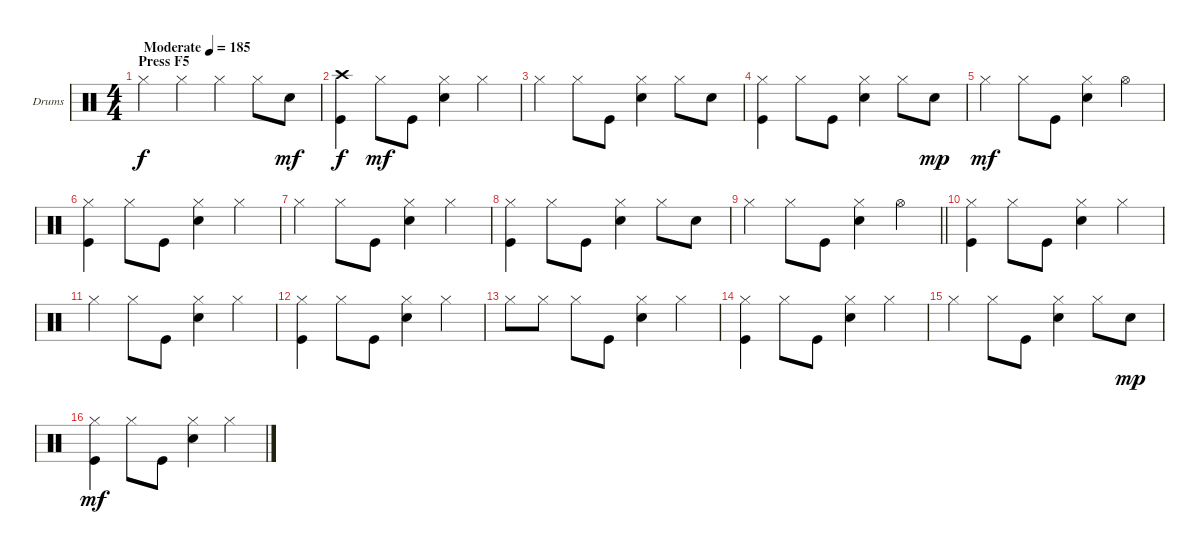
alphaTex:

\bracketExtendMode groupsimilarinstruments
\firstSystemTrackNameOrientation horizontal
\otherSystemsTrackNameOrientation horizontal
\track ("Drumkit" "Drums") {instrument percussion}
\staff {score}
\articulation defaults
\ts (4 4)
\beaming (8 2 2 2 2)
\section ("" "Press F5")
\tempo (185 "Moderate")
\clef neutral
\ks c "Hi-Hat (closed)".4{dy f} "Hi-Hat (closed)".4 "Hi-Hat (closed)".4 "Hi-Hat (closed)".8 "Snare (hit) 2".8{dy mf}
|
("Crash high (hit)" "Kick (hit)").4{dy f} "Hi-Hat (closed)".8{dy mf} "Kick (hit)".8 ("Hi-Hat (closed)" "Snare (hit) 2").4 "Hi-Hat (closed)".4 |
"Hi-Hat (closed)".4 "Hi-Hat (closed)".8 "Kick (hit)".8 ("Hi-Hat (closed)" "Snare (hit) 2").4 "Hi-Hat (closed)".8 "Snare (hit) 2".8 |
("Hi-Hat (closed)" "Kick (hit)").4 "Hi-Hat (closed)".8 "Kick (hit)".8 ("Hi-Hat (closed)" "Snare (hit) 2").4 "Hi-Hat (closed)".8 "Snare (hit) 2".8{dy mp} |
"Hi-Hat (closed)".4{dy mf} "Hi-Hat (closed)".8 "Kick (hit)".8 ("Hi-Hat (closed)" "Snare (hit) 2").4 "Hi-Hat (open)".4 |
("Hi-Hat (closed)" "Kick (hit)").4 "Hi-Hat (closed)".8 "Kick (hit)".8 ("Hi-Hat (closed)" "Snare (hit) 2").4 "Hi-Hat (closed)".4 |
"Hi-Hat (closed)".4 "Hi-Hat (closed)".8 "Kick (hit)".8 ("Hi-Hat (closed)" "Snare (hit) 2").4 "Hi-Hat (closed)".4 |
("Hi-Hat (closed)" "Kick (hit)").4 "Hi-Hat (closed)".8 "Kick (hit)".8 ("Hi-Hat (closed)" "Snare (hit) 2").4 "Hi-Hat (closed)".8 "Snare (hit) 2".8 |
\barLineRight lightlight "Hi-Hat (closed)".4 "Hi-Hat (closed)".8 "Kick (hit)".8
("Hi-Hat (closed)" "Snare (hit) 2").4 "Hi-Hat (open)".4 |
\section ("" "")
("Hi-Hat (closed)" "Kick (hit)").4 "Hi-Hat (closed)".8 "Kick (hit)".8 ("Hi-Hat (closed)" "Snare (hit) 2").4 "Hi-Hat (closed)".4 |
"Hi-Hat (closed)".4 "Hi-Hat (closed)".8 "Kick (hit)".8 ("Hi-Hat (closed)" "Snare (hit) 2").4 "Hi-Hat (closed)".4 |
("Hi-Hat (closed)" "Kick (hit)").4 "Hi-Hat (closed)".8 "Kick (hit)".8 ("Hi-Hat (closed)" "Snare (hit) 2").4 "Hi-Hat (closed)".4 |
"Hi-Hat (closed)".8 "Hi-Hat (closed)".8 "Hi-Hat (closed)".8 "Kick (hit)".8 ("Hi-Hat (closed)" "Snare (hit) 2").4 "Hi-Hat (closed)".4 |
("Hi-Hat (closed)" "Kick (hit)").4 "Hi-Hat (closed)".8 "Kick (hit)".8 ("Hi-Hat (closed)" "Snare (hit) 2").4 "Hi-Hat (closed)".4 |
"Hi-Hat (closed)".4 "Hi-Hat (closed)".8 "Kick (hit)".8 ("Hi-Hat (closed)" "Snare (hit) 2").4 "Hi-Hat (closed)".8 "Snare (hit) 2".8{dy mp} |
("Hi-Hat (closed)" "Kick (hit)").4{dy mf} "Hi-Hat (closed)".8 "Kick (hit)".8 ("Hi-Hat (closed)" "Snare (hit) 2").4 "Hi-Hat (closed)".4
